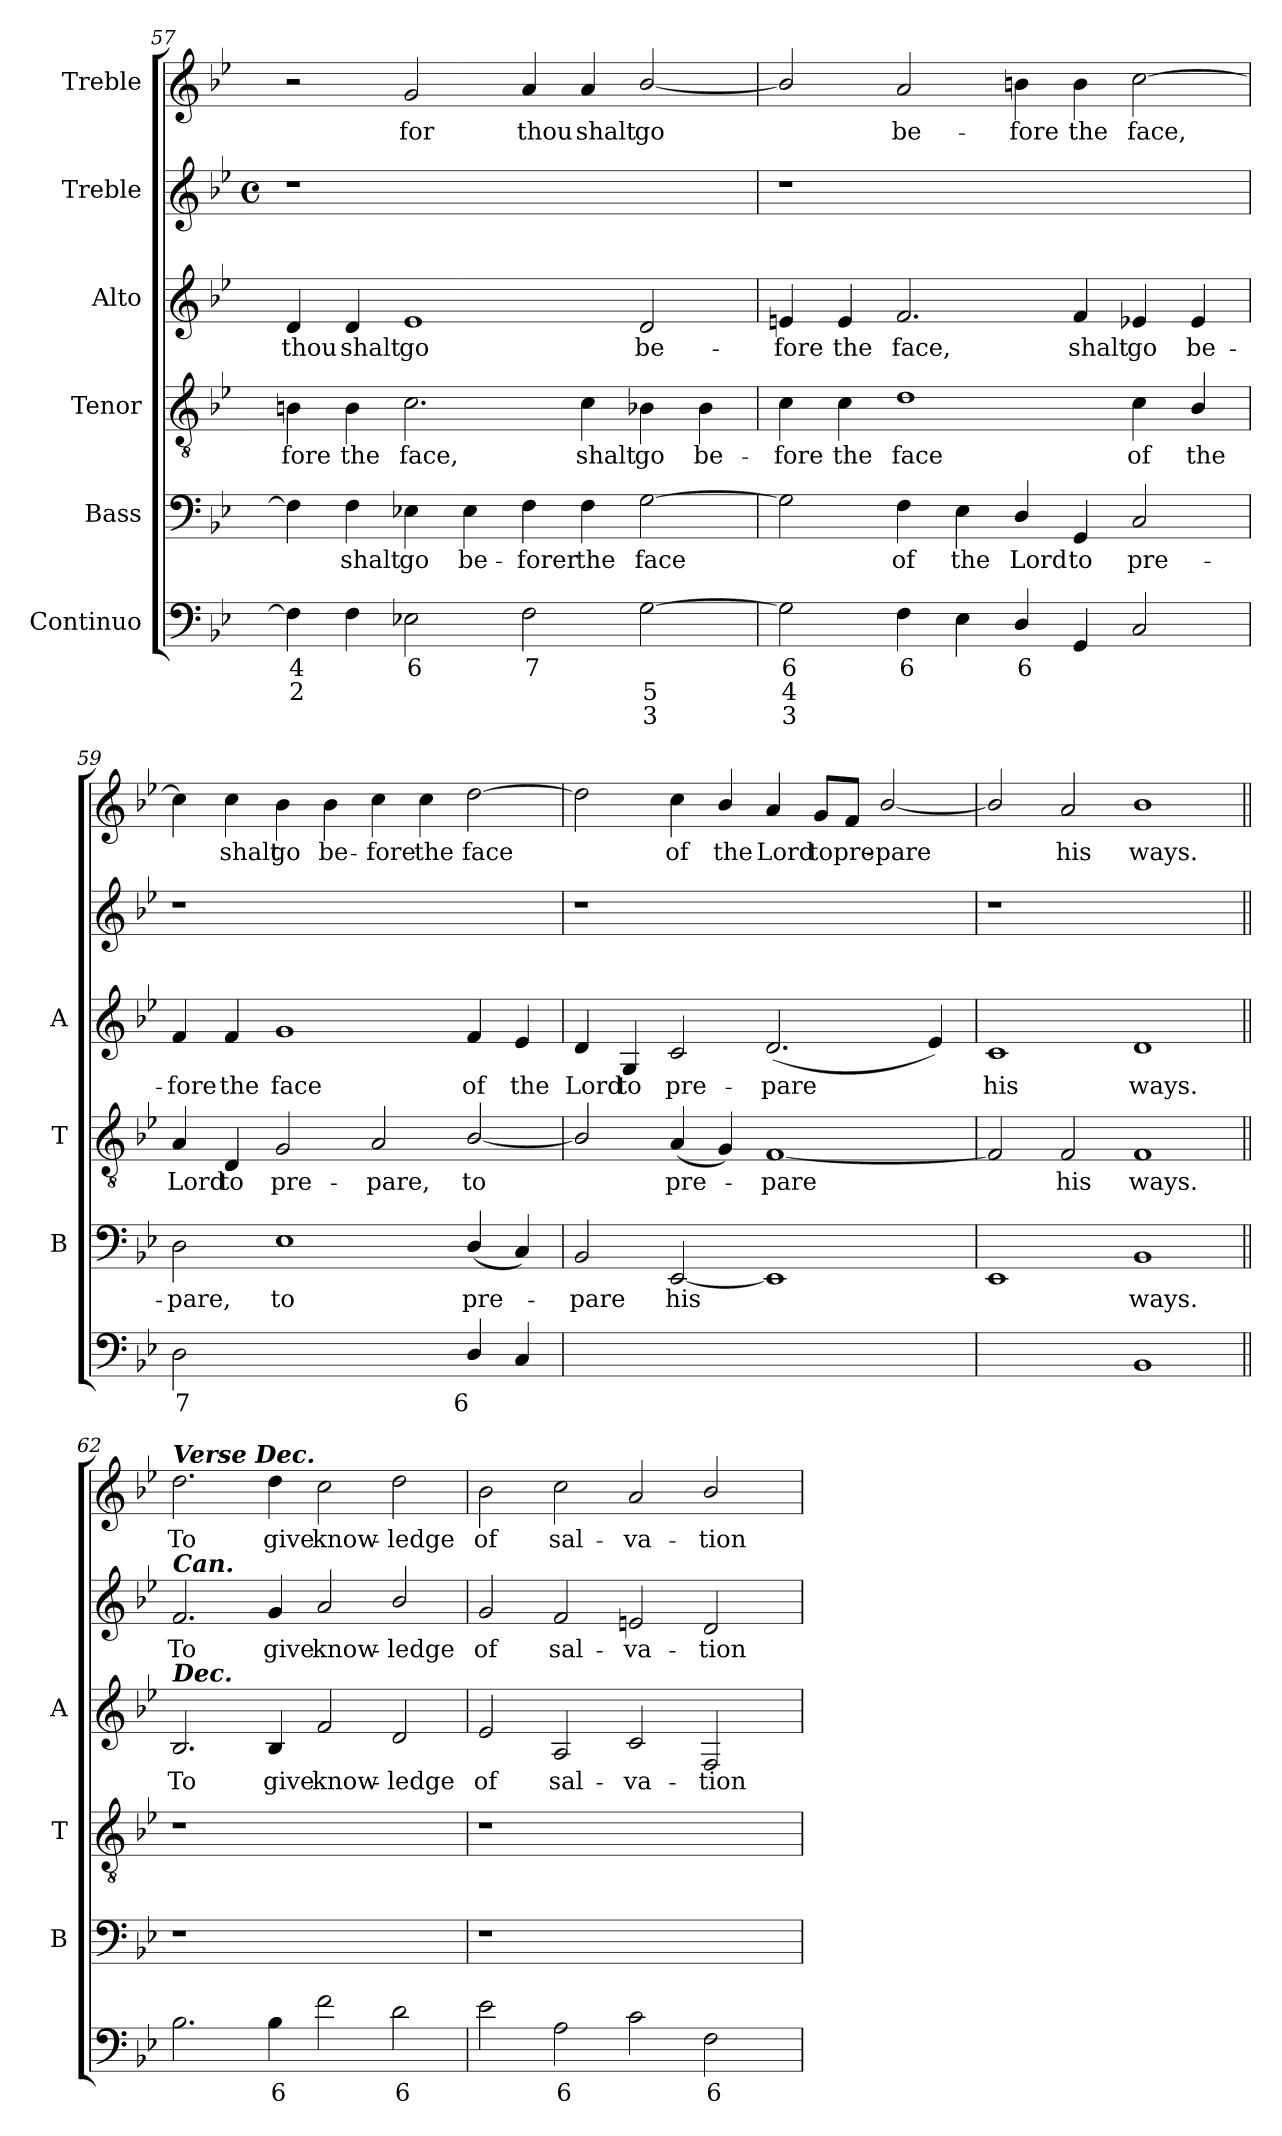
**kern	**text	**text	**text	**kern	**text	**kern	**text	**kern	**text	**kern	**text	**kern	**text
*part6	*part6	*part6	*part6	*part5	*part5	*part4	*part4	*part3	*part3	*part2	*part2	*part1	*part1
*staff6	*staff6	*staff6	*staff6	*staff5	*staff5	*staff4	*staff4	*staff3	*staff3	*staff2	*staff2	*staff1	*staff1
*I"Continuo	*	*	*	*I"Bass	*	*I"Tenor	*	*I"Alto	*	*I"Treble	*	*I"Treble	*
*	*	*	*	*I'B	*	*I'T	*	*I'A	*	*	*	*	*
*clefF4	*	*	*	*clefF4	*	*clefGv2	*	*clefG2	*	*clefG2	*	*clefG2	*
*k[b-e-]	*	*	*	*k[b-e-]	*	*k[b-e-]	*	*k[b-e-]	*	*k[b-e-]	*	*k[b-e-]	*
*B-:	*	*	*	*B-:	*	*B-:	*	*B-:	*	*B-:	*	*B-:	*
*	*	*	*	*	*	*	*	*	*	*M4/4	*	*	*
*	*	*	*	*	*	*	*	*	*	*met(c)	*	*	*
=57	=57	=57	=57	=57	=57	=57	=57	=57	=57	=57	=57	=57	=57
!	!LO:LY:b	!LO:LY:b	!	!	!	!	!LO:LY:b	!	!LO:LY:b	!	!	!	!
*^	*	*	*	*	*	*	*	*	*	*	*	*	*
*	*^	*	*	*	*	*	*	*	*	*	*	*	*	*
4F\]	0ryy	0ryy	4	2	.	4F\]	.	4Bn\	-fore	4d/	thou	1r	.	2r	.
!	!	!	!	!	!	!	!LO:LY:b	!	!LO:LY:b	!	!LO:LY:b	!	!	!	!
4F\	.	.	.	.	.	4F\	shalt	4B\	the	4d/	shalt	.	.	.	.
!	!	!	!LO:LY:b	!	!	!	!LO:LY:b	!	!LO:LY:b	!	!LO:LY:b	!	!	!	!LO:LY:b
2E-X\	.	.	6	.	.	4E-X\	go	2.c\	face,	1e-	go	.	.	2g/	for
!	!	!	!	!	!	!	!LO:LY:b	!	!	!	!	!	!	!	!
.	.	.	.	.	.	4E-\	be-	.	.	.	.	.	.	.	.
!	!	!	!LO:LY:b	!	!	!	!LO:LY:b	!	!	!	!	!	!	!	!LO:LY:b
2F\	.	.	7	.	.	4F\	-forer	.	.	.	.	1ryy	.	4a/	thou
!	!	!	!	!	!	!	!LO:LY:b	!	!LO:LY:b	!	!	!	!	!	!LO:LY:b
.	.	.	.	.	.	4F\	the	4c\	shalt	.	.	.	.	4a/	shalt
!	!	!	!	!LO:LY:b	!LO:LY:b	!	!LO:LY:b	!	!LO:LY:b	!	!LO:LY:b	!	!	!	!LO:LY:b
[2G\	.	.	.	5	3	[2G\	face	4B-X\	go	2d/	be-	.	.	[2b-/	go
!	!	!	!	!	!	!	!	!	!LO:LY:b	!	!	!	!	!	!
.	.	.	.	.	.	.	.	4B-\	be-	.	.	.	.	.	.
=58	=58	=58	=58	=58	=58	=58	=58	=58	=58	=58	=58	=58	=58	=58	=58
!	!	!	!LO:LY:b	!LO:LY:b	!LO:LY:b	!	!	!	!LO:LY:b	!	!LO:LY:b	!	!	!	!
2G\]	0ryy	0ryy	6	4	3	2G\]	.	4c\	-fore	4en/	-fore	1r	.	2b-/]	.
!	!	!	!	!	!	!	!	!	!LO:LY:b	!	!LO:LY:b	!	!	!	!
.	.	.	.	.	.	.	.	4c\	the	4e/	the	.	.	.	.
!	!	!	!LO:LY:b	!	!	!	!LO:LY:b	!	!LO:LY:b	!	!LO:LY:b	!	!	!	!LO:LY:b
4F\	.	.	6	.	.	4F\	of	1d	face	2.f/	face,	.	.	2a/	be-
!	!	!	!	!	!	!	!LO:LY:b	!	!	!	!	!	!	!	!
4E-\	.	.	.	.	.	4E-\	the	.	.	.	.	.	.	.	.
!	!	!	!LO:LY:b	!	!	!	!LO:LY:b	!	!	!	!	!	!	!	!LO:LY:b
4D/	.	.	6	.	.	4D/	Lord	.	.	.	.	1ryy	.	4bn\	-fore
!	!	!	!	!	!	!	!LO:LY:b	!	!	!	!LO:LY:b	!	!	!	!LO:LY:b
4GG/	.	.	.	.	.	4GG/	to	.	.	4f/	shalt	.	.	4b\	the
!	!	!	!	!	!	!	!LO:LY:b	!	!LO:LY:b	!	!LO:LY:b	!	!	!	!LO:LY:b
2C/	.	.	.	.	.	2C/	pre-	4c\	of	4e-X/	go	.	.	[2cc\	face,
!	!	!	!	!	!	!	!	!	!LO:LY:b	!	!LO:LY:b	!	!	!	!
.	.	.	.	.	.	.	.	4B-/	the	4e-/	be-	.	.	.	.
!!LO:PB:g=z
=59	=59	=59	=59	=59	=59	=59	=59	=59	=59	=59	=59	=59	=59	=59	=59
!	!	!	!LO:LY:b	!	!	!	!LO:LY:b	!	!LO:LY:b	!	!LO:LY:b	!	!	!	!
2D\	0ryy	0ryy	7	.	.	2D\	-pare,	4A/	Lord	4f/	-fore	1r	.	4cc\]	.
!	!	!	!	!	!	!	!	!	!LO:LY:b	!	!LO:LY:b	!	!	!	!LO:LY:b
.	.	.	.	.	.	.	.	4D/	to	4f/	the	.	.	4cc\	shalt
!	!	!	!LO:LY:b	!	!	!	!LO:LY:b	!	!LO:LY:b	!	!LO:LY:b	!	!	!	!LO:LY:b
[2E-\yy	.	.	5	.	.	1E-	to	2G/	pre-	1g	face	.	.	4b-\	go
!	!	!	!	!	!	!	!	!	!	!	!	!	!	!	!LO:LY:b
.	.	.	.	.	.	.	.	.	.	.	.	.	.	4b-\	be-
!	!	!	!LO:LY:b	!LO:LY:b	!	!	!	!	!LO:LY:b	!	!	!	!	!	!LO:LY:b
2E-\yy]	.	.	6	4	.	.	.	2A/	-pare,	.	.	1ryy	.	4cc\	-fore
!	!	!	!	!	!	!	!	!	!	!	!	!	!	!	!LO:LY:b
.	.	.	.	.	.	.	.	.	.	.	.	.	.	4cc\	the
!	!	!	!LO:LY:b	!	!	!	!LO:LY:b	!	!LO:LY:b	!	!LO:LY:b	!	!	!	!LO:LY:b
4D/	.	.	6	.	.	(<4D/	pre-	[2B-/	to	4f/	of	.	.	[2dd\	face
!	!	!	!	!	!	!	!	!	!	!	!LO:LY:b	!	!	!	!
4C/	.	.	.	.	.	4C/)	.	.	.	4e-/	the	.	.	.	.
=60	=60	=60	=60	=60	=60	=60	=60	=60	=60	=60	=60	=60	=60	=60	=60
!	!	!	!LO:LY:b	!	!	!	!LO:LY:b	!	!	!	!LO:LY:b	!	!	!	!
[4BB-/yy	0ryy	0ryy	5	.	.	2BB-/	pare	2B-/]	.	4d/	Lord	1r	.	2dd\]	.
!	!	!	!LO:LY:b	!	!	!	!	!	!	!	!LO:LY:b	!	!	!	!
4BB-/yy]	.	.	6	.	.	.	.	.	.	4G/	to	.	.	.	.
!	!	!	!LO:LY:b	!LO:LY:b	!	!	!LO:LY:b	!	!LO:LY:b	!	!LO:LY:b	!	!	!	!LO:LY:b
[4EE-/yy	.	.	6	4	.	[2EE-/	his	(<4A/	pre-	2c/	pre-	.	.	4cc\	of
!	!	!	!LO:LY:b	!LO:LY:b	!	!	!	!	!	!	!	!	!	!	!LO:LY:b
4EE-/yy]	.	.	5	3	.	.	.	4G/)	.	.	.	.	.	4b-/	the
!	!	!	!LO:LY:b	!LO:LY:b	!	!	!	!	!LO:LY:b	!	!LO:LY:b	!	!	!	!LO:LY:b
[2EE-\yy	.	.	6	3	.	1EE-]	.	[1F	pare	(<2.d/	-pare	1ryy	.	4a/	Lord
!	!	!	!	!	!	!	!	!	!	!	!	!	!	!	!LO:LY:b
.	.	.	.	.	.	.	.	.	.	.	.	.	.	8g/L	to
!	!	!	!	!	!	!	!	!	!	!	!	!	!	!	!LO:LY:b
.	.	.	.	.	.	.	.	.	.	.	.	.	.	8f/J	pre-
!	!	!	!LO:LY:b	!LO:LY:b	!	!	!	!	!	!	!	!	!	!	!LO:LY:b
2EE-\yy]	.	.	6	4	.	.	.	.	.	.	.	.	.	[2b-/	-pare
.	.	.	.	.	.	.	.	.	.	4e-/)	.	.	.	.	.
=61	=61	=61	=61	=61	=61	=61	=61	=61	=61	=61	=61	=61	=61	=61	=61
!	!	!	!LO:LY:b	!LO:LY:b	!	!	!	!	!	!	!LO:LY:b	!	!	!	!
2EE-\yy	0ryy	0ryy	5	4	.	1EE-	.	2F/]	.	1c	his	1r	.	2b-/]	.
!	!	!	!	!LO:LY:b	!	!	!	!	!LO:LY:b	!	!	!	!	!	!LO:LY:b
2EE-/yy	.	.	.	3	.	.	.	2F/	his	.	.	.	.	2a/	his
!	!	!	!	!	!	!	!LO:LY:b	!	!LO:LY:b	!	!LO:LY:b	!	!	!	!LO:LY:b
1BB-	.	.	.	.	.	1BB-	ways.	1F	ways.	1d	ways.	1ryy	.	1b-	ways.
=62||	=62||	=62||	=62||	=62||	=62||	=62||	=62||	=62||	=62||	=62||	=62||	=62||	=62||	=62||	=62||
!	!	!	!	!	!	!	!	!	!	!	!	!	!	!LO:TX:a:Bi:t=Verse Dec.	!
!	!	!	!	!	!	!	!	!	!	!	!	!LO:TX:a:Bi:t=Can.	!	!	!
!	!	!	!	!	!	!	!	!	!	!LO:TX:a:Bi:t=Dec.	!	!	!	!	!
!	!	!	!	!	!	!	!	!	!	!	!LO:LY:b	!	!LO:LY:b	!	!LO:LY:b
2.B-\	0ryy	0ryy	.	.	.	1r	.	1r	.	2.B-/	To	2.f/	To	2.dd\	To
!	!	!	!LO:LY:b	!	!	!	!	!	!	!	!LO:LY:b	!	!LO:LY:b	!	!LO:LY:b
4B-\	.	.	6	.	.	.	.	.	.	4B-/	give	4g/	give	4dd\	give
!	!	!	!	!	!	!	!	!	!	!	!LO:LY:b	!	!LO:LY:b	!	!LO:LY:b
2f\	.	.	.	.	.	1ryy	.	1ryy	.	2f/	know-	2a/	know-	2cc\	know-
!	!	!	!LO:LY:b	!	!	!	!	!	!	!	!LO:LY:b	!	!LO:LY:b	!	!LO:LY:b
2d\	.	.	6	.	.	.	.	.	.	2d/	-ledge	2b-/	-ledge	2dd\	-ledge
!!LO:LB:g=z
=63	=63	=63	=63	=63	=63	=63	=63	=63	=63	=63	=63	=63	=63	=63	=63
!	!	!	!	!	!	!	!	!	!	!	!LO:LY:b	!	!LO:LY:b	!	!LO:LY:b
2e-\	1..ryy	1..ryy	.	.	.	1r	.	1r	.	2e-/	of	2g/	of	2b-\	of
!	!	!	!LO:LY:b	!	!	!	!	!	!	!	!LO:LY:b	!	!LO:LY:b	!	!LO:LY:b
2A\	.	.	6	.	.	.	.	.	.	2A/	sal-	2f/	sal-	2cc\	sal-
!	!	!	!	!	!	!	!	!	!	!	!LO:LY:b	!	!LO:LY:b	!	!LO:LY:b
2c\	.	.	.	.	.	1ryy	.	1ryy	.	2c/	-va-	2en/	-va-	2a/	-va-
!	!	!	!LO:LY:b	!	!	!	!	!	!	!	!LO:LY:b	!	!LO:LY:b	!	!LO:LY:b
2F\	.	.	6	.	.	.	.	.	.	2F/	-tion	2d/	-tion	2b-/	-tion
.	4ryy	4ryy	.	.	.	.	.	.	.	.	.	.	.	.	.
*v	*v	*v	*	*	*	*	*	*	*	*	*	*	*	*	*
=	=	=	=	=	=	=	=	=	=	=	=	=	=
*-	*-	*-	*-	*-	*-	*-	*-	*-	*-	*-	*-	*-	*-
